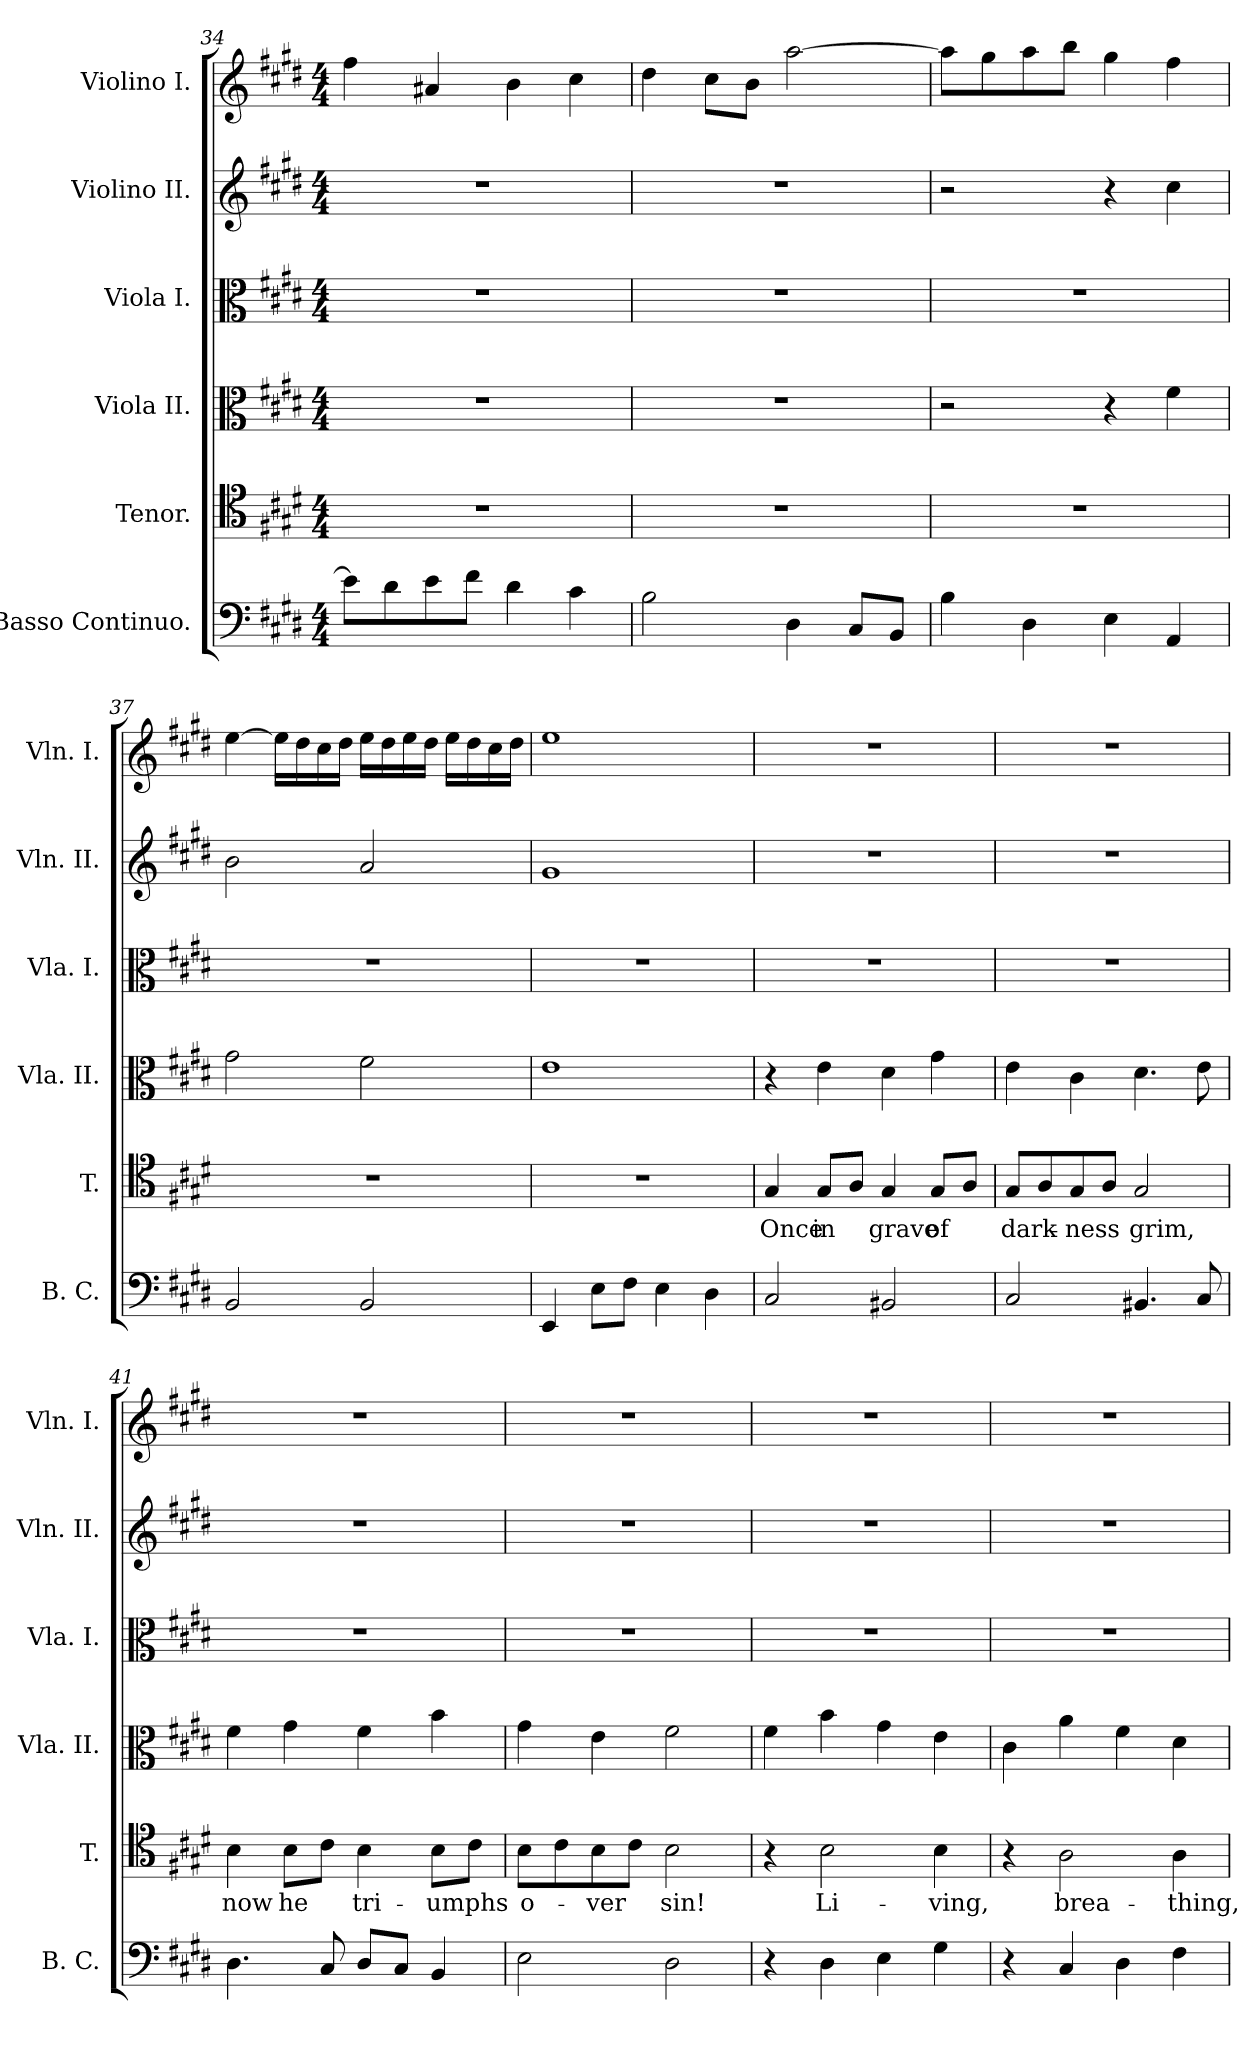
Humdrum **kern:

**kern	**kern	**text	**kern	**kern	**kern	**kern
*part6	*part5	*part5	*part4	*part3	*part2	*part1
*staff6	*staff5	*staff5	*staff4	*staff3	*staff2	*staff1
*I"Basso Continuo.	*I"Tenor.	*	*I"Viola II.	*I"Viola I.	*I"Violino II.	*I"Violino I.
*I'B. C.	*I'T.	*	*I'Vla. II.	*I'Vla. I.	*I'Vln. II.	*I'Vln. I.
*clefF4	*clefC4	*	*clefC3	*clefC3	*clefG2	*clefG2
*k[f#c#g#d#]	*k[f#c#g#d#]	*	*k[f#c#g#d#]	*k[f#c#g#d#]	*k[f#c#g#d#]	*k[f#c#g#d#]
*M4/4	*M4/4	*	*M4/4	*M4/4	*M4/4	*M4/4
=34	=34	=34	=34	=34	=34	=34
8e\L]	1r	.	1r	1r	1r	4ff#\
8d#\	.	.	.	.	.	.
8e\	.	.	.	.	.	4a#X/
8f#\J	.	.	.	.	.	.
4d#\	.	.	.	.	.	4b\
4c#\	.	.	.	.	.	4cc#\
=35	=35	=35	=35	=35	=35	=35
2B\	1r	.	1r	1r	1r	4dd#\
.	.	.	.	.	.	8cc#\L
.	.	.	.	.	.	8b\J
4D#\	.	.	.	.	.	[2aa\
8C#/L	.	.	.	.	.	.
8BB/J	.	.	.	.	.	.
=36	=36	=36	=36	=36	=36	=36
4B\	1r	.	2r	1r	2r	8aa\L]
.	.	.	.	.	.	8gg#\
4D#\	.	.	.	.	.	8aa\
.	.	.	.	.	.	8bb\J
4E\	.	.	4r	.	4r	4gg#\
4AA/	.	.	4f#\	.	4cc#\	4ff#\
=37	=37	=37	=37	=37	=37	=37
2BB/	1r	.	2g#\	1r	2b\	[4ee\
.	.	.	.	.	.	16ee\LL]
.	.	.	.	.	.	16dd#\
.	.	.	.	.	.	16cc#\
.	.	.	.	.	.	16dd#\JJ
2BB/	.	.	2f#\	.	2a/	16ee\LL
.	.	.	.	.	.	16dd#\
.	.	.	.	.	.	16ee\
.	.	.	.	.	.	16dd#\JJ
.	.	.	.	.	.	16ee\LL
.	.	.	.	.	.	16dd#\
.	.	.	.	.	.	16cc#\
.	.	.	.	.	.	16dd#\JJ
=38	=38	=38	=38	=38	=38	=38
4EE/	1r	.	1e	1r	1g#	1ee
8E\L	.	.	.	.	.	.
8F#\J	.	.	.	.	.	.
4E\	.	.	.	.	.	.
4D#\	.	.	.	.	.	.
=39	=39	=39	=39	=39	=39	=39
!	!	!LO:LY:b	!	!	!	!
2C#/	4G#/	Once	4r	1r	1r	1r
!	!	!LO:LY:b	!	!	!	!
.	8G#/L	in	4e\	.	.	.
.	8A/J	.	.	.	.	.
!	!	!LO:LY:b	!	!	!	!
2BB#X/	4G#/	grave	4d#\	.	.	.
!	!	!LO:LY:b	!	!	!	!
.	8G#/L	of	4g#\	.	.	.
.	8A/J	.	.	.	.	.
=40	=40	=40	=40	=40	=40	=40
!	!	!LO:LY:b	!	!	!	!
2C#/	8G#/L	dark-	4e\	1r	1r	1r
.	8A/	.	.	.	.	.
!	!	!LO:LY:b	!	!	!	!
.	8G#/	-ness	4c#\	.	.	.
.	8A/J	.	.	.	.	.
!	!	!LO:LY:b	!	!	!	!
4.BB#X/	2G#/	grim,	4.d#\	.	.	.
8C#/	.	.	8e\	.	.	.
=41	=41	=41	=41	=41	=41	=41
!	!	!LO:LY:b	!	!	!	!
4.D#\	4B\	now	4f#\	1r	1r	1r
!	!	!LO:LY:b	!	!	!	!
.	8B\L	he	4g#\	.	.	.
8C#/	8c#\J	.	.	.	.	.
!	!	!LO:LY:b	!	!	!	!
8D#/L	4B\	tri-	4f#\	.	.	.
8C#/J	.	.	.	.	.	.
!	!	!LO:LY:b	!	!	!	!
4BB/	8B\L	-umphs	4b\	.	.	.
.	8c#\J	.	.	.	.	.
=42	=42	=42	=42	=42	=42	=42
!	!	!LO:LY:b	!	!	!	!
2E\	8B\L	o-	4g#\	1r	1r	1r
.	8c#\	.	.	.	.	.
!	!	!LO:LY:b	!	!	!	!
.	8B\	-ver	4e\	.	.	.
.	8c#\J	.	.	.	.	.
!	!	!LO:LY:b	!	!	!	!
2D#\	2B\	sin!	2f#\	.	.	.
=43	=43	=43	=43	=43	=43	=43
4r	4r	.	4f#\	1r	1r	1r
!	!	!LO:LY:b	!	!	!	!
4D#\	2B\	Li-	4b\	.	.	.
4E\	.	.	4g#\	.	.	.
!	!	!LO:LY:b	!	!	!	!
4G#\	4B\	-ving,	4e\	.	.	.
=44	=44	=44	=44	=44	=44	=44
4r	4r	.	4c#\	1r	1r	1r
!	!	!LO:LY:b	!	!	!	!
4C#/	2A\	brea-	4a\	.	.	.
4D#\	.	.	4f#\	.	.	.
!	!	!LO:LY:b	!	!	!	!
4F#\	4A\	-thing,	4d#\	.	.	.
=	=	=	=	=	=	=
*-	*-	*-	*-	*-	*-	*-
